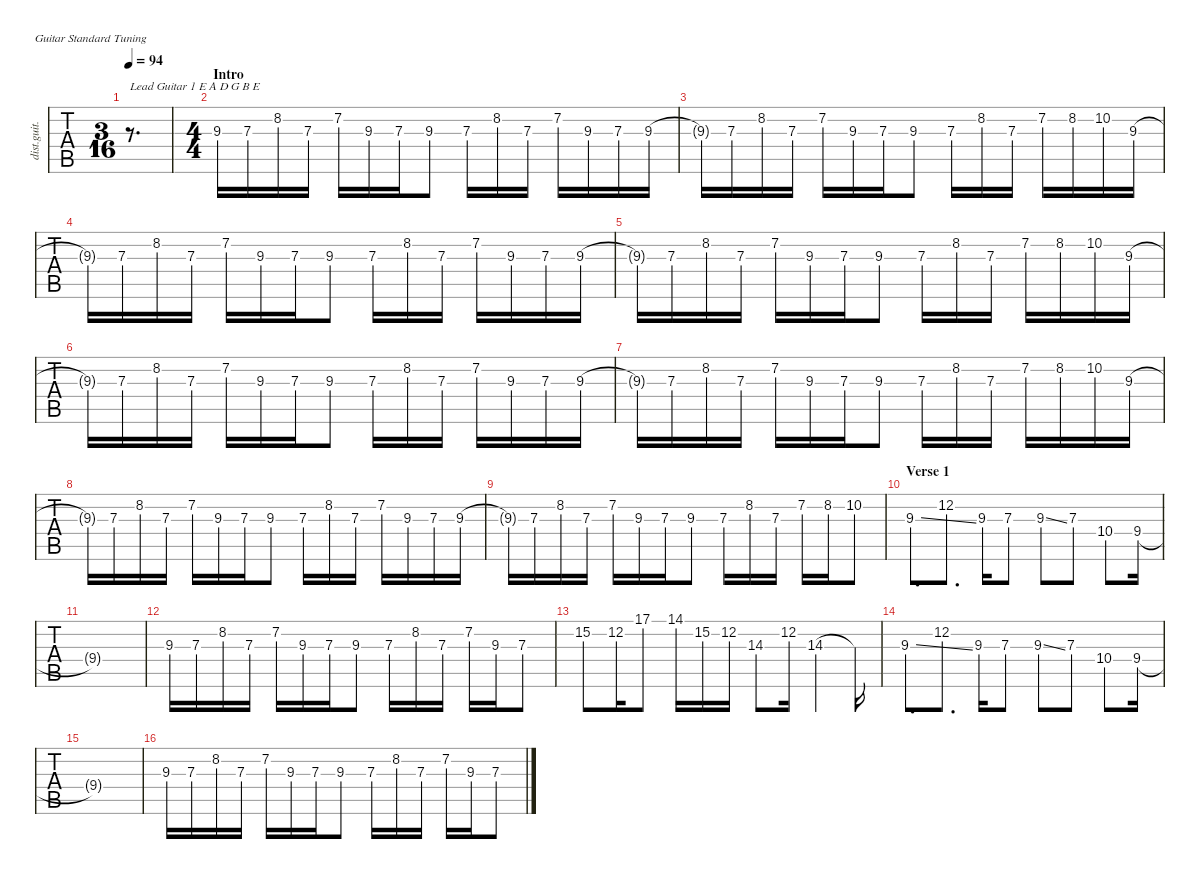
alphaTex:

\defaultSystemsLayout 4
\hideDynamics
\bracketExtendMode nobrackets
\track ("Lead Guitar 1" "dist.guit.") {instrument distortionguitar}
\staff {tabs}
\tuning (E4 B3 G3 D3 A2 E2)
\ts (3 16)
\tempo 94
\clef g2
\ks c
r.8{d txt "Lead Guitar 1 E A D G B E" dy f instrument distortionguitar} |
\ts (4 4)
\section ("" "Intro")
9.3.16 7.3.16 8.2.16 7.3.16 7.2{acc #}.16 9.3.16 7.3.16 9.3.8 7.3.16 8.2.16 7.3.16 7.2{acc #}.16 9.3.16 7.3.16 9.3.16 |
9.3{t}.16 7.3.16 8.2.16 7.3.16 7.2{acc #}.16 9.3.16 7.3.16 9.3.8 7.3.16 8.2.16 7.3.16 7.2{acc #}.16 8.2.16 10.2.16 9.3.16 |
9.3{t}.16 7.3.16 8.2.16 7.3.16 7.2{acc #}.16 9.3.16 7.3.16 9.3.8 7.3.16 8.2.16 7.3.16 7.2{acc #}.16 9.3.16 7.3.16 9.3.16 |
9.3{t}.16 7.3.16 8.2.16 7.3.16 7.2{acc #}.16 9.3.16 7.3.16 9.3.8 7.3.16 8.2.16 7.3.16 7.2{acc #}.16 8.2.16 10.2.16 9.3.16 |
9.3{t}.16 7.3.16 8.2.16 7.3.16 7.2{acc #}.16 9.3.16 7.3.16 9.3.8 7.3.16 8.2.16 7.3.16 7.2{acc #}.16 9.3.16 7.3.16 9.3.16 |
9.3{t}.16 7.3.16 8.2.16 7.3.16 7.2{acc #}.16 9.3.16 7.3.16 9.3.8 7.3.16 8.2.16 7.3.16 7.2{acc #}.16 8.2.16 10.2.16 9.3.16 |
9.3{t}.16 7.3.16 8.2.16 7.3.16 7.2{acc #}.16 9.3.16 7.3.16 9.3.8 7.3.16 8.2.16 7.3.16 7.2{acc #}.16 9.3.16 7.3.16 9.3.16 |
9.3{t}.16 7.3.16 8.2.16 7.3.16 7.2{acc #}.16 9.3.16 7.3.16 9.3.8 7.3.16 8.2.16 7.3.16 7.2{acc #}.16 8.2.16 10.2.8 |
\section ("" "Verse 1")
9.3{ss}.8{d} 12.2.8{d} 9.3.16 7.3.8 9.3{ss}.8 7.3.8 10.4.8 9.4.16 |
9.4{t}.1 |
9.3.16 7.3.16 8.2.16 7.3.16 7.2{acc #}.16 9.3.16 7.3.16 9.3.8 7.3.16 8.2.16 7.3.16 7.2{acc #}.16 9.3.16 7.3.8 |
15.2.8 12.2.16 17.1.8 14.1{acc #}.16 15.2.16 12.2.16 14.3.8 12.2.16 14.3.4 14.3{t}.16 |
9.3{ss}.8{d} 12.2.8{d} 9.3.16 7.3.8 9.3{ss}.8 7.3.8 10.4.8 9.4.16 |
9.4{t}.1 |
9.3.16 7.3.16 8.2.16 7.3.16 7.2{acc #}.16 9.3.16 7.3.16 9.3.8 7.3.16 8.2.16 7.3.16 7.2{acc #}.16 9.3.16 7.3.8
